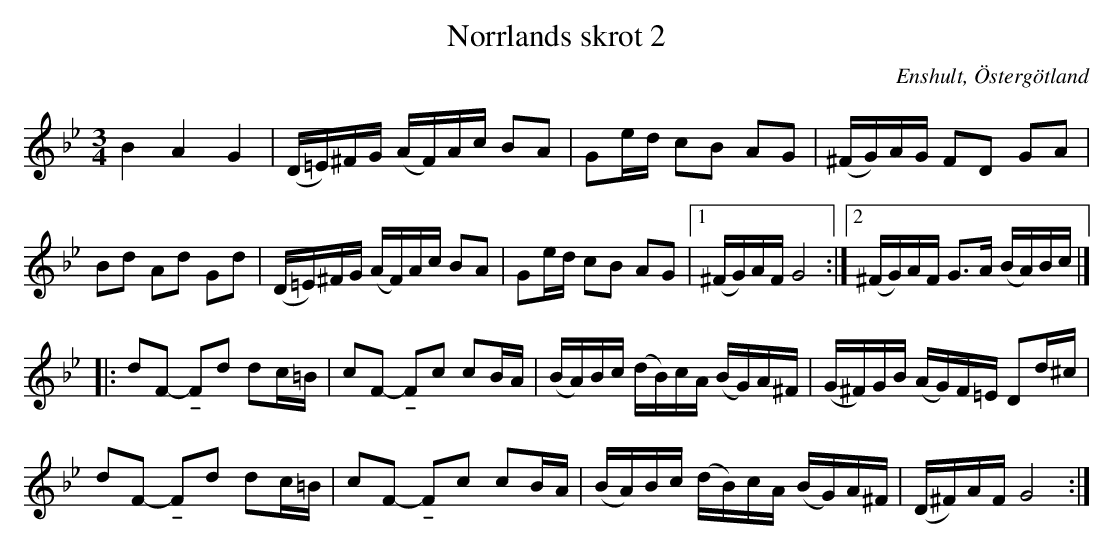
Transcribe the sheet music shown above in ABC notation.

X:1
T: Norrlands skrot 2
O: Enshult, Östergötland
M: 3/4
L: 1/16
K: Gm
B4 A4 G4       | (D=E)^FG (AF)Ac B2A2 | G2ed c2B2 A2G2 | (^FG)AG F2D2 G2A2 |
B2d2 A2d2 G2d2 | (D=E)^FG (AF)Ac B2A2 | G2ed c2B2 A2G2 |1 (^FG)AF G8 :|2 (^FG)AF G2>A2 (BA)Bc |]
|: d2F2 -!tenuto!F2d2 d2c=B | c2F2 -!tenuto!F2c2 c2BA | (BA)Bc (dB)cA (BG)A^F | (G^F)GB (AG)F=E D2d^c |
   d2F2 -!tenuto!F2d2 d2c=B | c2F2 -!tenuto!F2c2 c2BA | (BA)Bc (dB)cA (BG)A^F | (D^F)AF G8 :|
